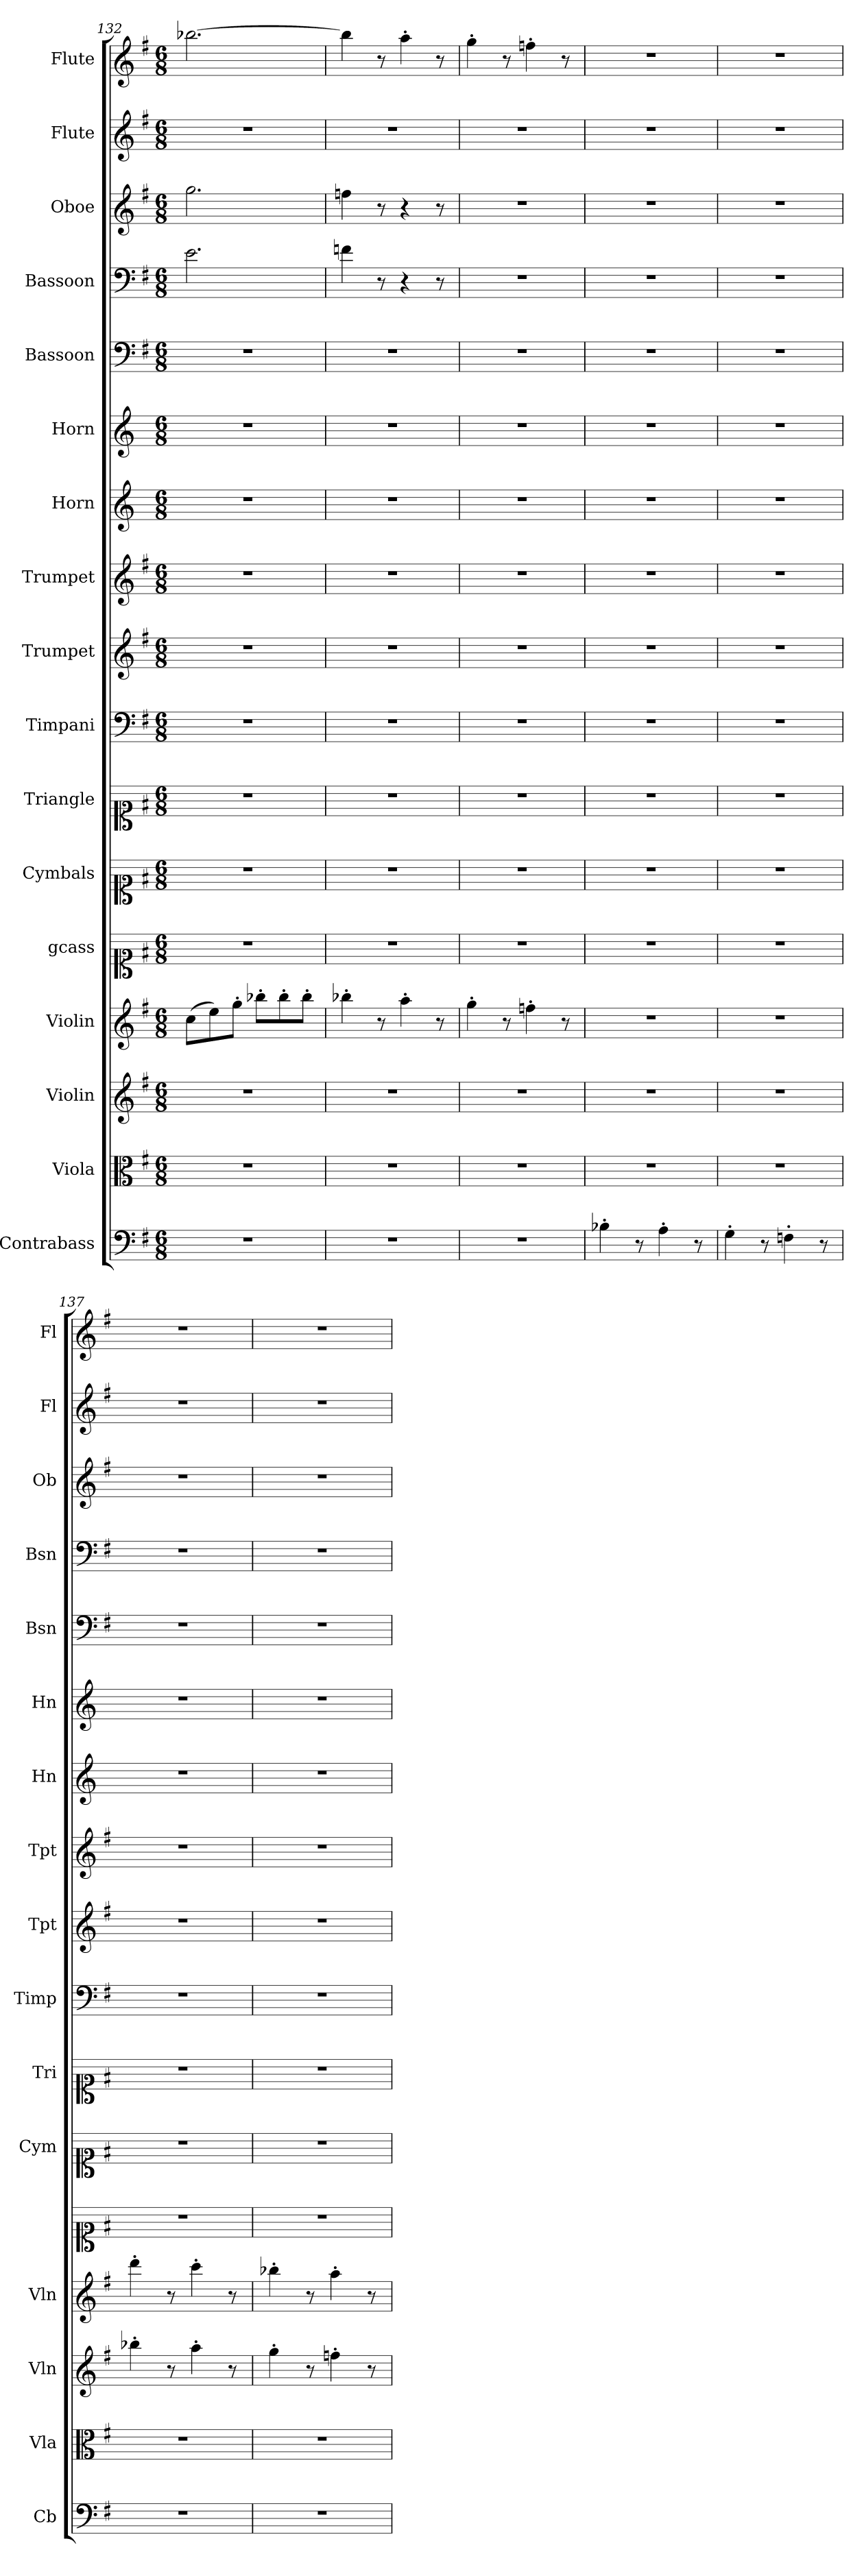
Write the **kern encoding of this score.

**kern	**kern	**kern	**kern	**kern	**kern	**kern	**kern	**kern	**kern	**kern	**kern	**kern	**kern	**kern	**kern	**kern
*part17	*part16	*part15	*part14	*part13	*part12	*part11	*part10	*part9	*part8	*part7	*part6	*part5	*part4	*part3	*part2	*part1
*staff17	*staff16	*staff15	*staff14	*staff13	*staff12	*staff11	*staff10	*staff9	*staff8	*staff7	*staff6	*staff5	*staff4	*staff3	*staff2	*staff1
*I"Contrabass	*I"Viola	*I"Violin	*I"Violin	*I"gcass	*I"Cymbals	*I"Triangle	*I"Timpani	*I"Trumpet	*I"Trumpet	*I"Horn	*I"Horn	*I"Bassoon	*I"Bassoon	*I"Oboe	*I"Flute	*I"Flute
*I'Cb	*I'Vla	*I'Vln	*I'Vln	*	*I'Cym	*I'Tri	*I'Timp	*I'Tpt	*I'Tpt	*I'Hn	*I'Hn	*I'Bsn	*I'Bsn	*I'Ob	*I'Fl	*I'Fl
*clefF4	*clefC3	*clefG2	*clefG2	*clefC1	*clefC1	*clefC1	*clefF4	*clefG2	*clefG2	*clefG2	*clefG2	*clefF4	*clefF4	*clefG2	*clefG2	*clefG2
*k[f#]	*k[f#]	*k[f#]	*k[f#]	*k[f#]	*k[f#]	*k[f#]	*k[f#]	*k[f#]	*k[f#]	*k[]	*k[]	*k[f#]	*k[f#]	*k[f#]	*k[f#]	*k[f#]
*M6/8	*M6/8	*M6/8	*M6/8	*M6/8	*M6/8	*M6/8	*M6/8	*M6/8	*M6/8	*M6/8	*M6/8	*M6/8	*M6/8	*M6/8	*M6/8	*M6/8
=132	=132	=132	=132	=132	=132	=132	=132	=132	=132	=132	=132	=132	=132	=132	=132	=132
2.r	2.r	2.r	(8cc\L	2.r	2.r	2.r	2.r	2.r	2.r	2.r	2.r	2.r	2.e\	2.gg\	2.r	[2.bb-X\
.	.	.	8ee\)	.	.	.	.	.	.	.	.	.	.	.	.	.
.	.	.	8gg'\J	.	.	.	.	.	.	.	.	.	.	.	.	.
.	.	.	8bb-X'\L	.	.	.	.	.	.	.	.	.	.	.	.	.
.	.	.	8bb-'\	.	.	.	.	.	.	.	.	.	.	.	.	.
.	.	.	8bb-'\J	.	.	.	.	.	.	.	.	.	.	.	.	.
=133	=133	=133	=133	=133	=133	=133	=133	=133	=133	=133	=133	=133	=133	=133	=133	=133
2.r	2.r	2.r	4bb-X'\	2.r	2.r	2.r	2.r	2.r	2.r	2.r	2.r	2.r	4fn\	4ffn\	2.r	4bb-\]
.	.	.	8r	.	.	.	.	.	.	.	.	.	8r	8r	.	8r
.	.	.	4aa'\	.	.	.	.	.	.	.	.	.	4r	4r	.	4aa'\
.	.	.	8r	.	.	.	.	.	.	.	.	.	8r	8r	.	8r
=134	=134	=134	=134	=134	=134	=134	=134	=134	=134	=134	=134	=134	=134	=134	=134	=134
2.r	2.r	2.r	4gg'\	2.r	2.r	2.r	2.r	2.r	2.r	2.r	2.r	2.r	2.r	2.r	2.r	4gg'\
.	.	.	8r	.	.	.	.	.	.	.	.	.	.	.	.	8r
.	.	.	4ffn'\	.	.	.	.	.	.	.	.	.	.	.	.	4ffn'\
.	.	.	8r	.	.	.	.	.	.	.	.	.	.	.	.	8r
=135	=135	=135	=135	=135	=135	=135	=135	=135	=135	=135	=135	=135	=135	=135	=135	=135
4B-X'\	2.r	2.r	2.r	2.r	2.r	2.r	2.r	2.r	2.r	2.r	2.r	2.r	2.r	2.r	2.r	2.r
8r	.	.	.	.	.	.	.	.	.	.	.	.	.	.	.	.
4A'\	.	.	.	.	.	.	.	.	.	.	.	.	.	.	.	.
8r	.	.	.	.	.	.	.	.	.	.	.	.	.	.	.	.
=136	=136	=136	=136	=136	=136	=136	=136	=136	=136	=136	=136	=136	=136	=136	=136	=136
4G'\	2.r	2.r	2.r	2.r	2.r	2.r	2.r	2.r	2.r	2.r	2.r	2.r	2.r	2.r	2.r	2.r
8r	.	.	.	.	.	.	.	.	.	.	.	.	.	.	.	.
4Fn'\	.	.	.	.	.	.	.	.	.	.	.	.	.	.	.	.
8r	.	.	.	.	.	.	.	.	.	.	.	.	.	.	.	.
=137	=137	=137	=137	=137	=137	=137	=137	=137	=137	=137	=137	=137	=137	=137	=137	=137
2.r	2.r	4bb-X'\	4ddd'\	2.r	2.r	2.r	2.r	2.r	2.r	2.r	2.r	2.r	2.r	2.r	2.r	2.r
.	.	8r	8r	.	.	.	.	.	.	.	.	.	.	.	.	.
.	.	4aa'\	4ccc'\	.	.	.	.	.	.	.	.	.	.	.	.	.
.	.	8r	8r	.	.	.	.	.	.	.	.	.	.	.	.	.
=138	=138	=138	=138	=138	=138	=138	=138	=138	=138	=138	=138	=138	=138	=138	=138	=138
2.r	2.r	4gg'\	4bb-X'\	2.r	2.r	2.r	2.r	2.r	2.r	2.r	2.r	2.r	2.r	2.r	2.r	2.r
.	.	8r	8r	.	.	.	.	.	.	.	.	.	.	.	.	.
.	.	4ffn'\	4aa'\	.	.	.	.	.	.	.	.	.	.	.	.	.
.	.	8r	8r	.	.	.	.	.	.	.	.	.	.	.	.	.
=	=	=	=	=	=	=	=	=	=	=	=	=	=	=	=	=
*-	*-	*-	*-	*-	*-	*-	*-	*-	*-	*-	*-	*-	*-	*-	*-	*-
